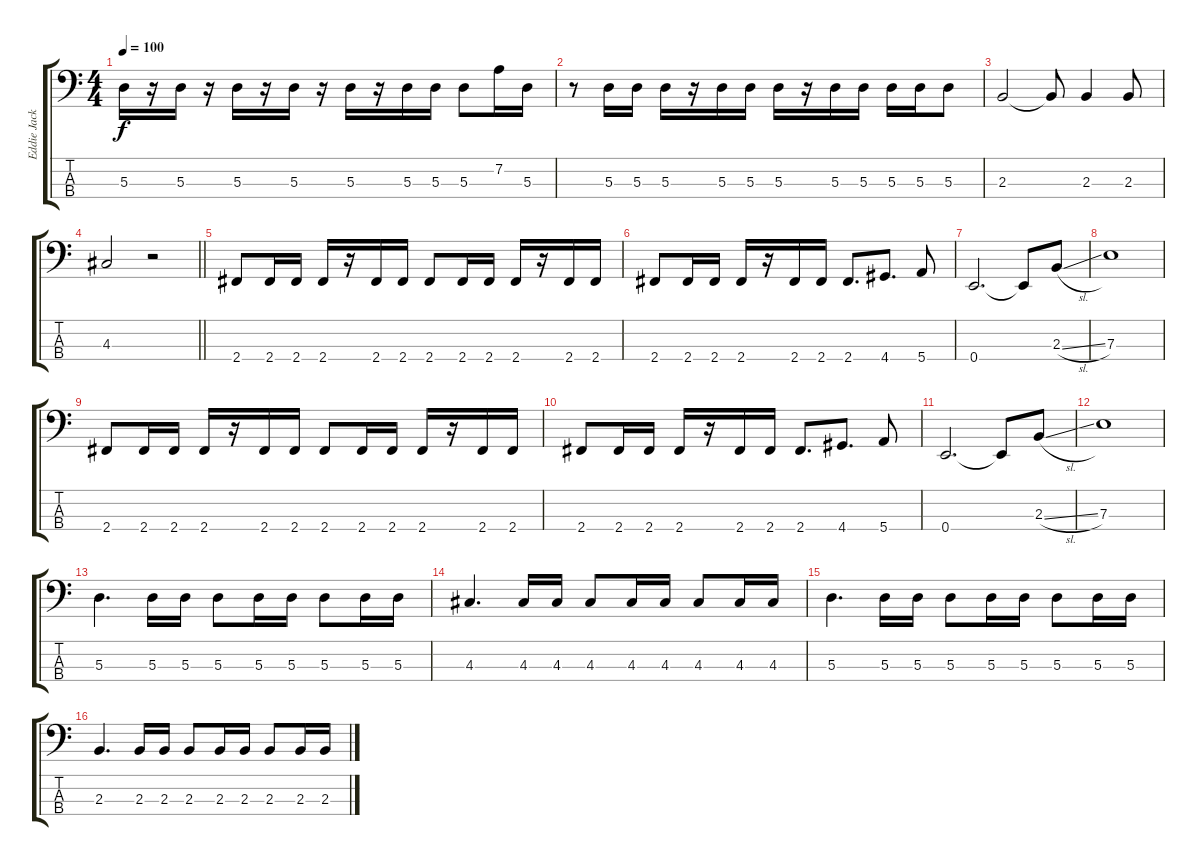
\track ("Eddie Jackson" "Eddie Jack") {instrument electricbassfinger}
\staff {score tabs}
\tuning (G2 D2 A1 E1) {hide}
\ts (4 4)
\tempo 100
\clef f4
\ks c
5.3.16{dy f} r.16 5.3.16 r.16 5.3.16 r.16 5.3.16 r.16 5.3.16 r.16 5.3.16 5.3.16 5.3.8 7.2.16 5.3.16 |
r.8 5.3.16 5.3.16 5.3.16 r.16 5.3.16 5.3.16 5.3.16 r.16 5.3.16 5.3.16 5.3.16 5.3.16 5.3.8 |
2.3.2 2.3{t}.8 2.3.4 2.3.8 |
\barLineRight lightlight
4.3.2 r.2 |
2.4.8 2.4.16 2.4.16 2.4.16 r.16 2.4.16 2.4.16 2.4.8 2.4.16 2.4.16 2.4.16 r.16 2.4.16 2.4.16 |
2.4.8 2.4.16 2.4.16 2.4.16 r.16 2.4.16 2.4.16 2.4.8{d} 4.4.8{d} 5.4.8 |
0.4.2{d} 0.4{t}.8 2.3{sl}.8 |
7.3.1 |
2.4.8 2.4.16 2.4.16 2.4.16 r.16 2.4.16 2.4.16 2.4.8 2.4.16 2.4.16 2.4.16 r.16 2.4.16 2.4.16 |
2.4.8 2.4.16 2.4.16 2.4.16 r.16 2.4.16 2.4.16 2.4.8{d} 4.4.8{d} 5.4.8 |
0.4.2{d} 0.4{t}.8 2.3{sl}.8 |
7.3.1 |
5.3.4{d} 5.3.16 5.3.16 5.3.8 5.3.16 5.3.16 5.3.8 5.3.16 5.3.16 |
4.3.4{d} 4.3.16 4.3.16 4.3.8 4.3.16 4.3.16 4.3.8 4.3.16 4.3.16 |
5.3.4{d} 5.3.16 5.3.16 5.3.8 5.3.16 5.3.16 5.3.8 5.3.16 5.3.16 |
2.3.4{d} 2.3.16 2.3.16 2.3.8 2.3.16 2.3.16 2.3.8 2.3.16 2.3.16
